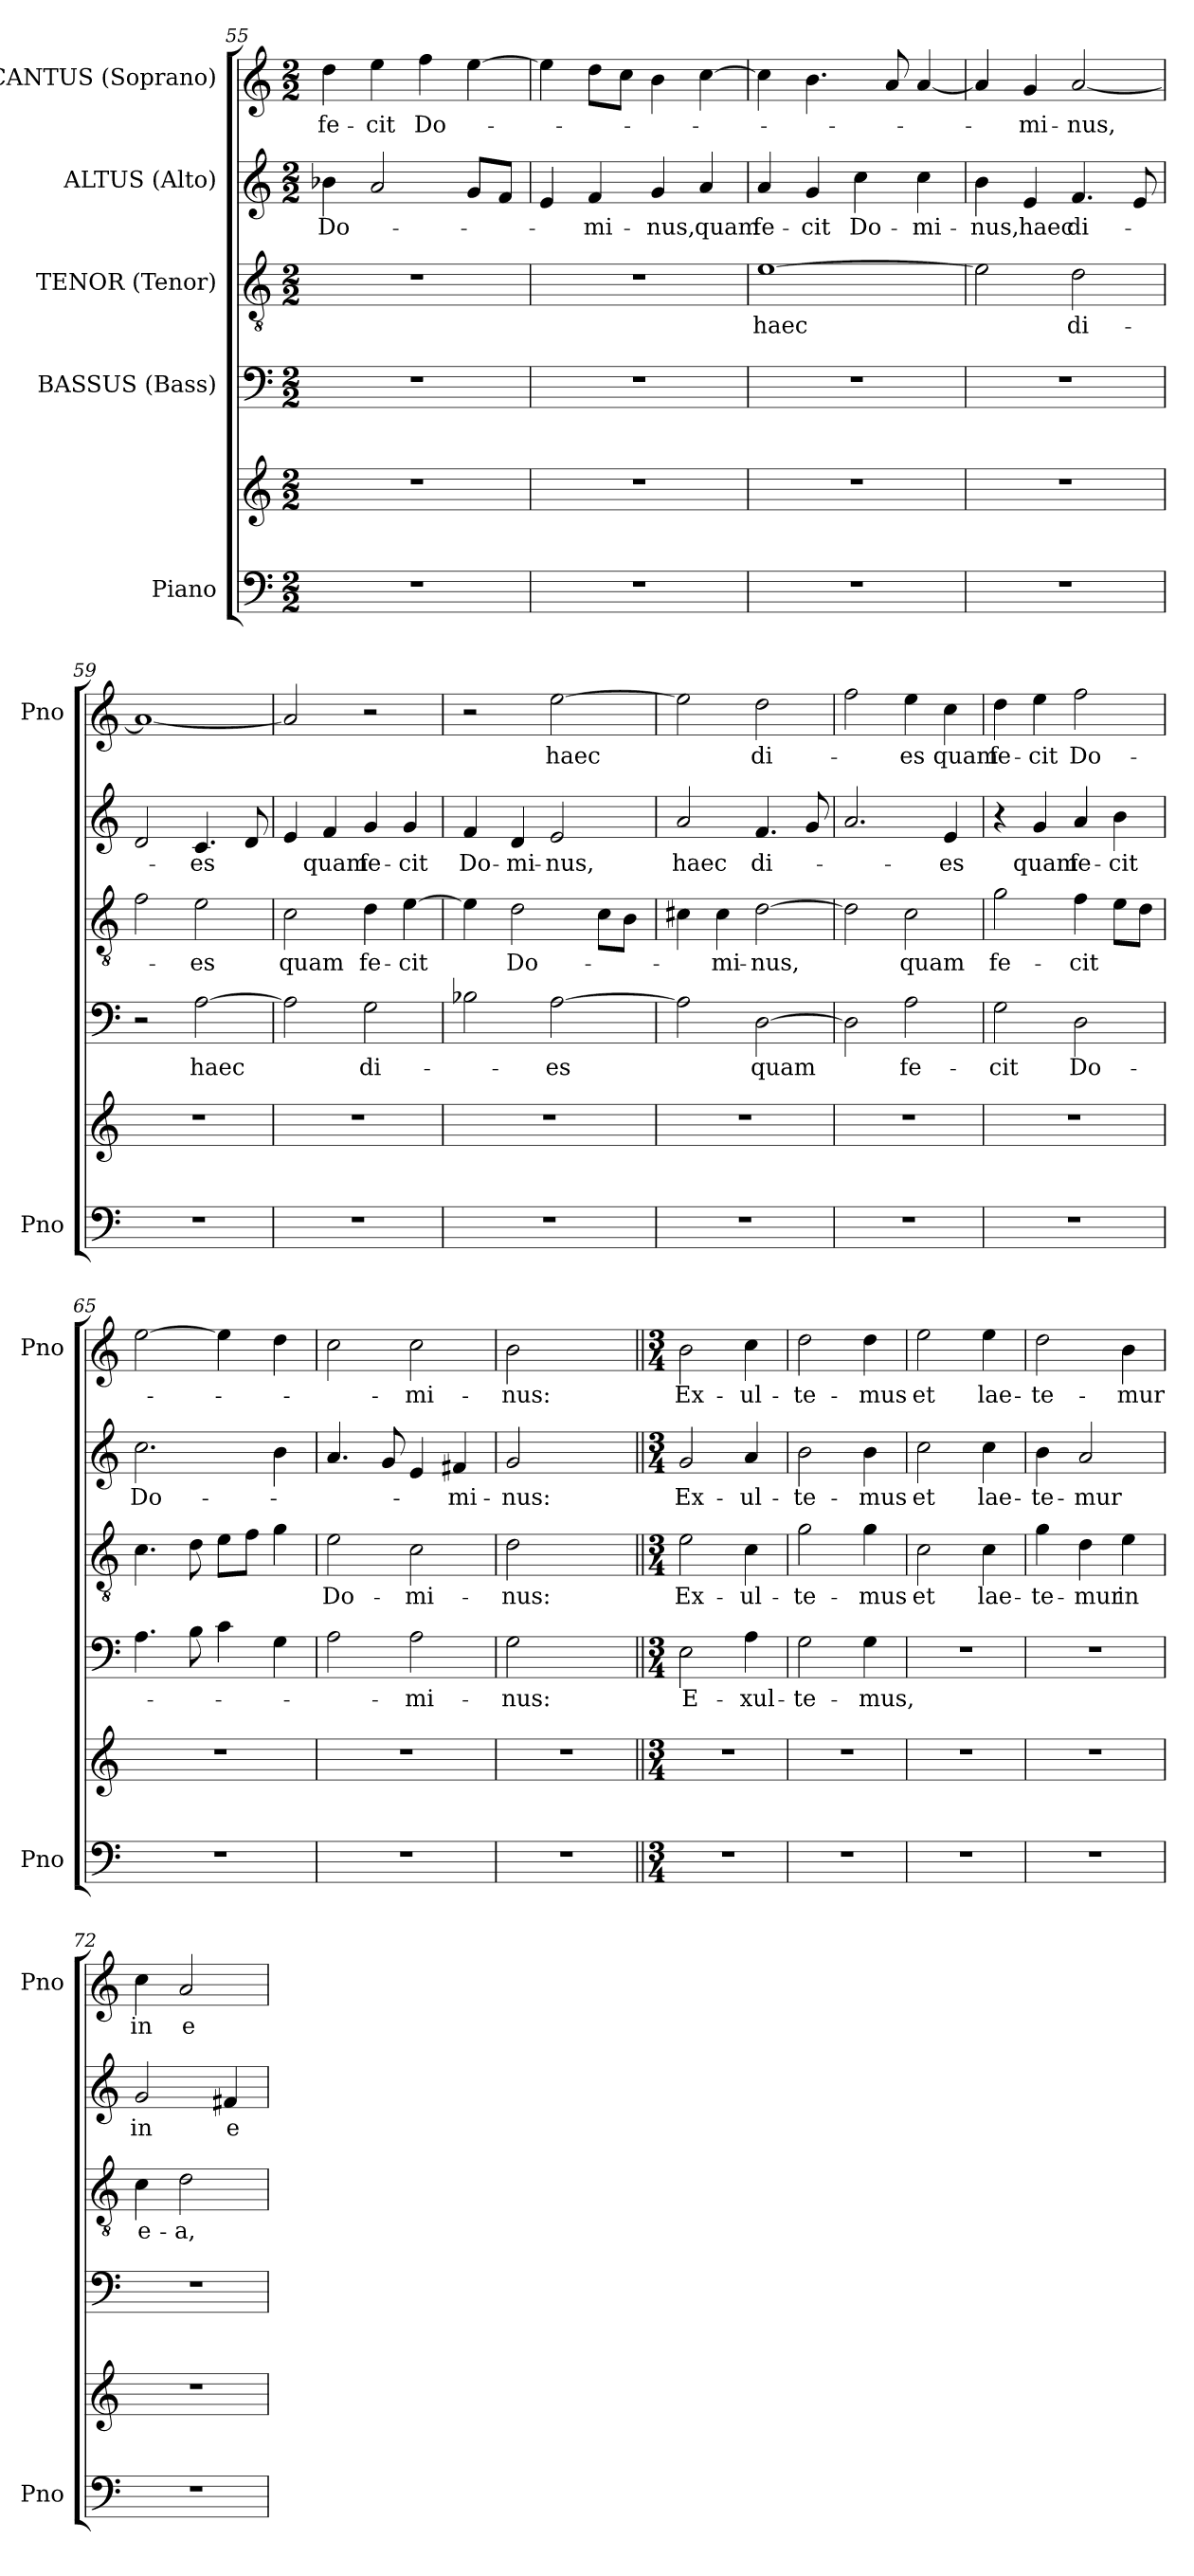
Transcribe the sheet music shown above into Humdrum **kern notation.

**kern	**kern	**kern	**text	**kern	**text	**kern	**text	**kern	**text
*part5	*part5	*part4	*part4	*part3	*part3	*part2	*part2	*part1	*part1
*staff6	*staff5	*staff4	*staff4	*staff3	*staff3	*staff2	*staff2	*staff1	*staff1
*I"Piano	*	*I"BASSUS (Bass)	*	*I"TENOR (Tenor)	*	*I"ALTUS (Alto)	*	*I"CANTUS (Soprano)	*
*I'Pno	*	*	*	*	*	*	*	*I'Pno	*
*clefF4	*clefG2	*clefF4	*	*clefGv2	*	*clefG2	*	*clefG2	*
*k[]	*k[]	*k[]	*	*k[]	*	*k[]	*	*k[]	*
*C:	*C:	*C:	*	*C:	*	*C:	*	*C:	*
*M2/2	*M2/2	*M2/2	*	*M2/2	*	*M2/2	*	*M2/2	*
=55	=55	=55	=55	=55	=55	=55	=55	=55	=55
1r	1r	1r	.	1r	.	4b-X\	Do-	4dd\	fe-
.	.	.	.	.	.	2a/	.	4ee\	-cit
.	.	.	.	.	.	.	.	4ff\	Do-
.	.	.	.	.	.	8g/L	.	[4ee\	.
.	.	.	.	.	.	8f/J	.	.	.
=56	=56	=56	=56	=56	=56	=56	=56	=56	=56
1r	1r	1r	.	1r	.	4e/	.	4ee\]	.
.	.	.	.	.	.	4f/	-mi-	8dd\L	.
.	.	.	.	.	.	.	.	8cc\J	.
.	.	.	.	.	.	4g/	-nus,	4b\	.
.	.	.	.	.	.	4a/	quam	[4cc\	.
=57	=57	=57	=57	=57	=57	=57	=57	=57	=57
1r	1r	1r	.	[1e	haec	4a/	fe-	4cc\]	.
.	.	.	.	.	.	4g/	-cit	4.b\	.
.	.	.	.	.	.	4cc\	Do-	.	.
.	.	.	.	.	.	.	.	8a/	.
.	.	.	.	.	.	4cc\	-mi-	[4a/	.
=58	=58	=58	=58	=58	=58	=58	=58	=58	=58
1r	1r	1r	.	2e\]	.	4b\	-nus,	4a/]	.
.	.	.	.	.	.	4e/	haec	4g/	-mi-
.	.	.	.	2d\	di-	4.f/	di-	[2a/	-nus,
.	.	.	.	.	.	8e/	.	.	.
=59	=59	=59	=59	=59	=59	=59	=59	=59	=59
1r	1r	2r	.	2f\	.	2d/	.	1a_	.
.	.	[2A\	haec	2e\	-es	4.c/	-es	.	.
.	.	.	.	.	.	8d/	.	.	.
!!LO:LB:g=z
=60	=60	=60	=60	=60	=60	=60	=60	=60	=60
1r	1r	2A\]	.	2c\	quam	4e/	.	2a/]	.
.	.	.	.	.	.	4f/	quam	.	.
.	.	2G\	di-	4d\	fe-	4g/	fe-	2r	.
.	.	.	.	[4e\	-cit	4g/	-cit	.	.
=61	=61	=61	=61	=61	=61	=61	=61	=61	=61
*	*	*^	*	*	*	*	*	*	*
1r	1r	2B-X\	8..ryy	.	4e\]	.	4f/	Do-	2r	.
.	.	.	2ryy	.	.	.	.	.	.	.
.	.	.	.	.	2d\	Do-	4d/	-mi-	.	.
.	.	[2A\	.	-es	.	.	2e/	-nus,	[2ee\	haec
.	.	.	4ryy	.	.	.	.	.	.	.
.	.	.	.	.	8c\L	.	.	.	.	.
.	.	.	.	.	8B\J	.	.	.	.	.
.	.	.	32ryy	.	.	.	.	.	.	.
*	*	*v	*v	*	*	*	*	*	*	*
=62	=62	=62	=62	=62	=62	=62	=62	=62	=62
1r	1r	2A\]	.	4c#X\	.	2a/	haec	2ee\]	.
.	.	.	.	4c#\	-mi-	.	.	.	.
.	.	[2D\	quam	[2d\	-nus,	4.f/	di-	2dd\	di-
.	.	.	.	.	.	8g/	.	.	.
=63	=63	=63	=63	=63	=63	=63	=63	=63	=63
1r	1r	2D\]	.	2d\]	.	2.a/	.	2ff\	.
.	.	2A\	fe-	2c\	quam	.	.	4ee\	-es
.	.	.	.	.	.	4e/	-es	4cc\	quam
=64	=64	=64	=64	=64	=64	=64	=64	=64	=64
1r	1r	2G\	-cit	2g\	fe-	4r	.	4dd\	fe-
.	.	.	.	.	.	4g/	quam	4ee\	-cit
.	.	2D\	Do-	4f\	-cit	4a/	fe-	2ff\	Do-
.	.	.	.	8e\L	.	4b\	-cit	.	.
.	.	.	.	8d\J	.	.	.	.	.
=65	=65	=65	=65	=65	=65	=65	=65	=65	=65
1r	1r	4.A\	.	4.c\	.	2.cc\	Do-	[2ee\	.
.	.	8B\	.	8d\	.	.	.	.	.
.	.	4c\	.	8e\L	.	.	.	4ee\]	.
.	.	.	.	8f\J	.	.	.	.	.
.	.	4G\	.	4g\	.	4b\	.	4dd\	.
!!LO:LB:g=z
=66	=66	=66	=66	=66	=66	=66	=66	=66	=66
1r	1r	2A\	-­-	2e\	Do-	4.a/	-­-	2cc\	-­-
.	.	.	.	.	.	8g/	.	.	.
.	.	2A\	-mi-	2c\	-mi-	4e/	.	2cc\	-mi-
.	.	.	.	.	.	4f#X/	-mi-	.	.
=67	=67	=67	=67	=67	=67	=67	=67	=67	=67
1r	1r	2G\	-nus:	2d\	-nus:	2g/	-nus:	2b\	-nus:
.	.	2ryy	.	2ryy	.	2ryy	.	2ryy	.
=68||	=68||	=68||	=68||	=68||	=68||	=68||	=68||	=68||	=68||
*M3/4	*M3/4	*M3/4	*	*M3/4	*	*M3/4	*	*M3/4	*
2.r	2.r	2E\	E-	2e\	Ex-	2g/	Ex-	2b\	Ex-
.	.	4A\	-xul-	4c\	-ul-	4a/	-ul-	4cc\	-ul-
=69	=69	=69	=69	=69	=69	=69	=69	=69	=69
2.r	2.r	2G\	-te-	2g\	-te-	2b\	-te-	2dd\	-te-
.	.	4G\	-mus,	4g\	-mus	4b\	-mus	4dd\	-mus
=70	=70	=70	=70	=70	=70	=70	=70	=70	=70
2.r	2.r	2.r	.	2c\	et	2cc\	et	2ee\	et
.	.	.	.	4c\	lae-	4cc\	lae-	4ee\	lae-
=71	=71	=71	=71	=71	=71	=71	=71	=71	=71
2.r	2.r	2.r	.	4g\	-te-	4b\	-te-	2dd\	-te-
.	.	.	.	4d\	-mur	2a/	-mur	.	.
.	.	.	.	4e\	in	.	.	4b\	-mur
=72	=72	=72	=72	=72	=72	=72	=72	=72	=72
2.r	2.r	2.r	.	4c\	e-	2g/	in	4cc\	in
.	.	.	.	2d\	-a,	.	.	2a/	e-
.	.	.	.	.	.	4f#X/	e-	.	.
=	=	=	=	=	=	=	=	=	=
*-	*-	*-	*-	*-	*-	*-	*-	*-	*-
